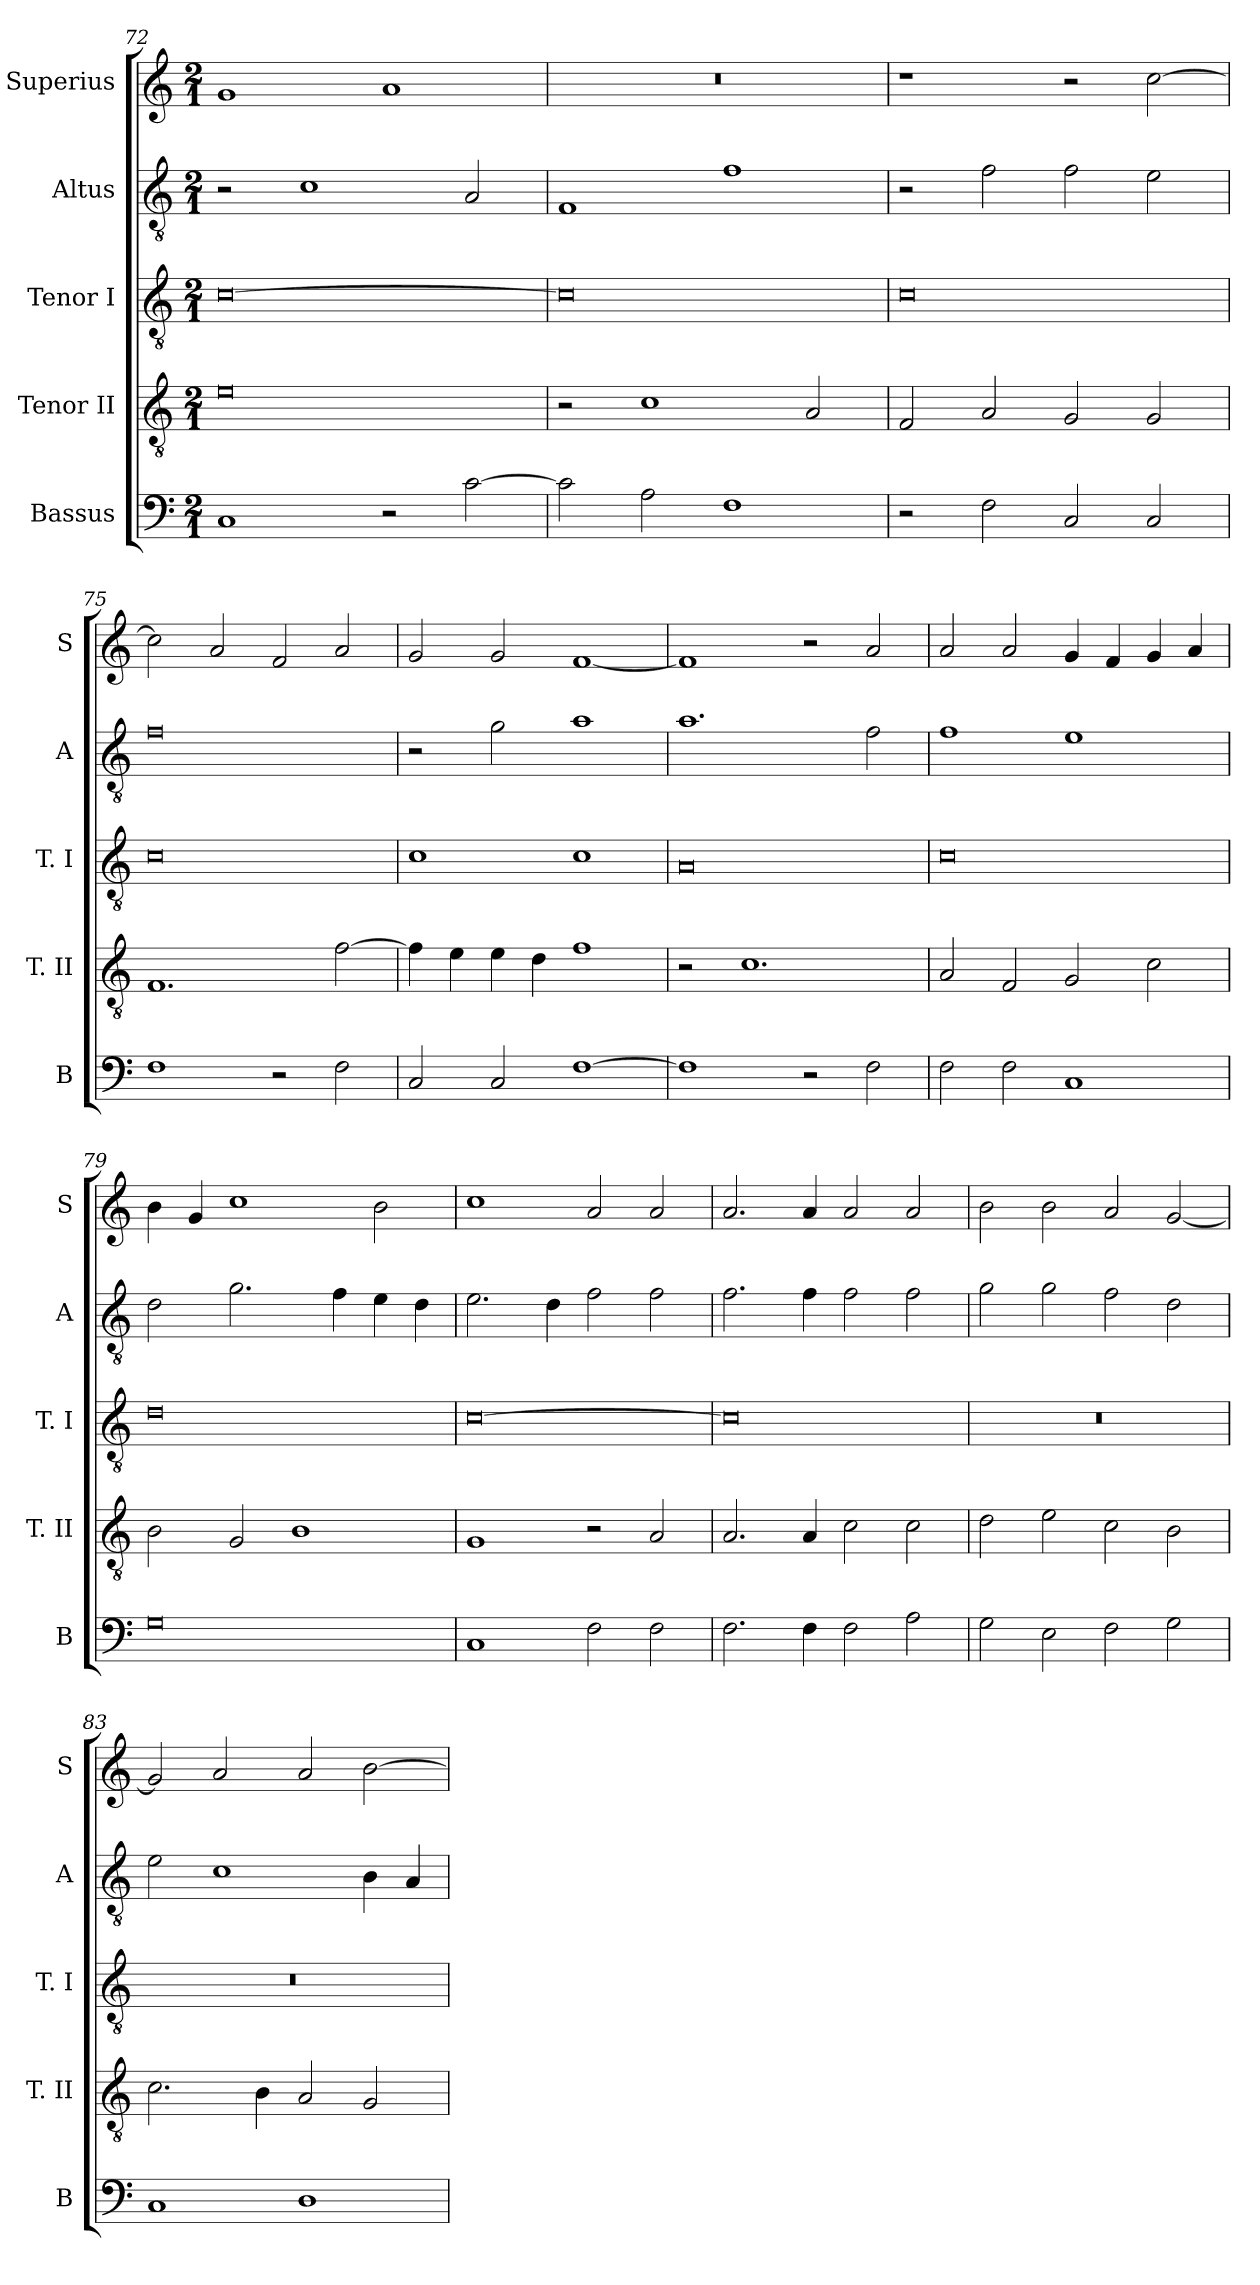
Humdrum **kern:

**kern	**kern	**kern	**kern	**kern
*part5	*part4	*part3	*part2	*part1
*staff5	*staff4	*staff3	*staff2	*staff1
*I"Bassus	*I"Tenor II	*I"Tenor I	*I"Altus	*I"Superius
*I'B	*I'T. II	*I'T. I	*I'A	*I'S
*clefF4	*clefGv2	*clefGv2	*clefGv2	*clefG2
*k[]	*k[]	*k[]	*k[]	*k[]
*C:	*C:	*C:	*C:	*C:
*M2/1	*M2/1	*M2/1	*M2/1	*M2/1
=72	=72	=72	=72	=72
1C	0e	[0c	2r	1g
.	.	.	1c	.
2r	.	.	.	1a
[2c	.	.	2A	.
=73	=73	=73	=73	=73
2c]	2r	0c]	1F	0r
2A	1c	.	.	.
1F	.	.	1f	.
.	2A	.	.	.
=74	=74	=74	=74	=74
2r	2F	0c	2r	1r
2F	2A	.	2f	.
2C	2G	.	2f	2r
2C	2G	.	2e	[2cc
=75	=75	=75	=75	=75
1F	1.F	0c	0f	2cc]
.	.	.	.	2a
2r	.	.	.	2f
2F	[2f	.	.	2a
=76	=76	=76	=76	=76
2C	4f]	1c	2r	2g
.	4e	.	.	.
2C	4e	.	2g	2g
.	4d	.	.	.
[1F	1f	1c	1a	[1f
=77	=77	=77	=77	=77
1F]	2r	0A	1.a	1f]
.	1.c	.	.	.
2r	.	.	.	2r
2F	.	.	2f	2a
=78	=78	=78	=78	=78
2F	2A	0c	1f	2a
2F	2F	.	.	2a
1C	2G	.	1e	4g
.	.	.	.	4f
.	2c	.	.	4g
.	.	.	.	4a
=79	=79	=79	=79	=79
0G	2B	0d	2d	4b
.	.	.	.	4g
.	2G	.	2.g	1cc
.	1B	.	.	.
.	.	.	4f	.
.	.	.	4e	2b
.	.	.	4d	.
=80	=80	=80	=80	=80
1C	1G	[0c	2.e	1cc
.	.	.	4d	.
2F	2r	.	2f	2a
2F	2A	.	2f	2a
=81	=81	=81	=81	=81
2.F	2.A	0c]	2.f	2.a
4F	4A	.	4f	4a
2F	2c	.	2f	2a
2A	2c	.	2f	2a
=82	=82	=82	=82	=82
2G	2d	0r	2g	2b
2E	2e	.	2g	2b
2F	2c	.	2f	2a
2G	2B	.	2d	[2g
=83	=83	=83	=83	=83
1C	2.c	0r	2e	2g]
.	.	.	1c	2a
.	4B	.	.	.
1D	2A	.	.	2a
.	2G	.	4B	[2b
.	.	.	4A	.
=	=	=	=	=
*-	*-	*-	*-	*-
